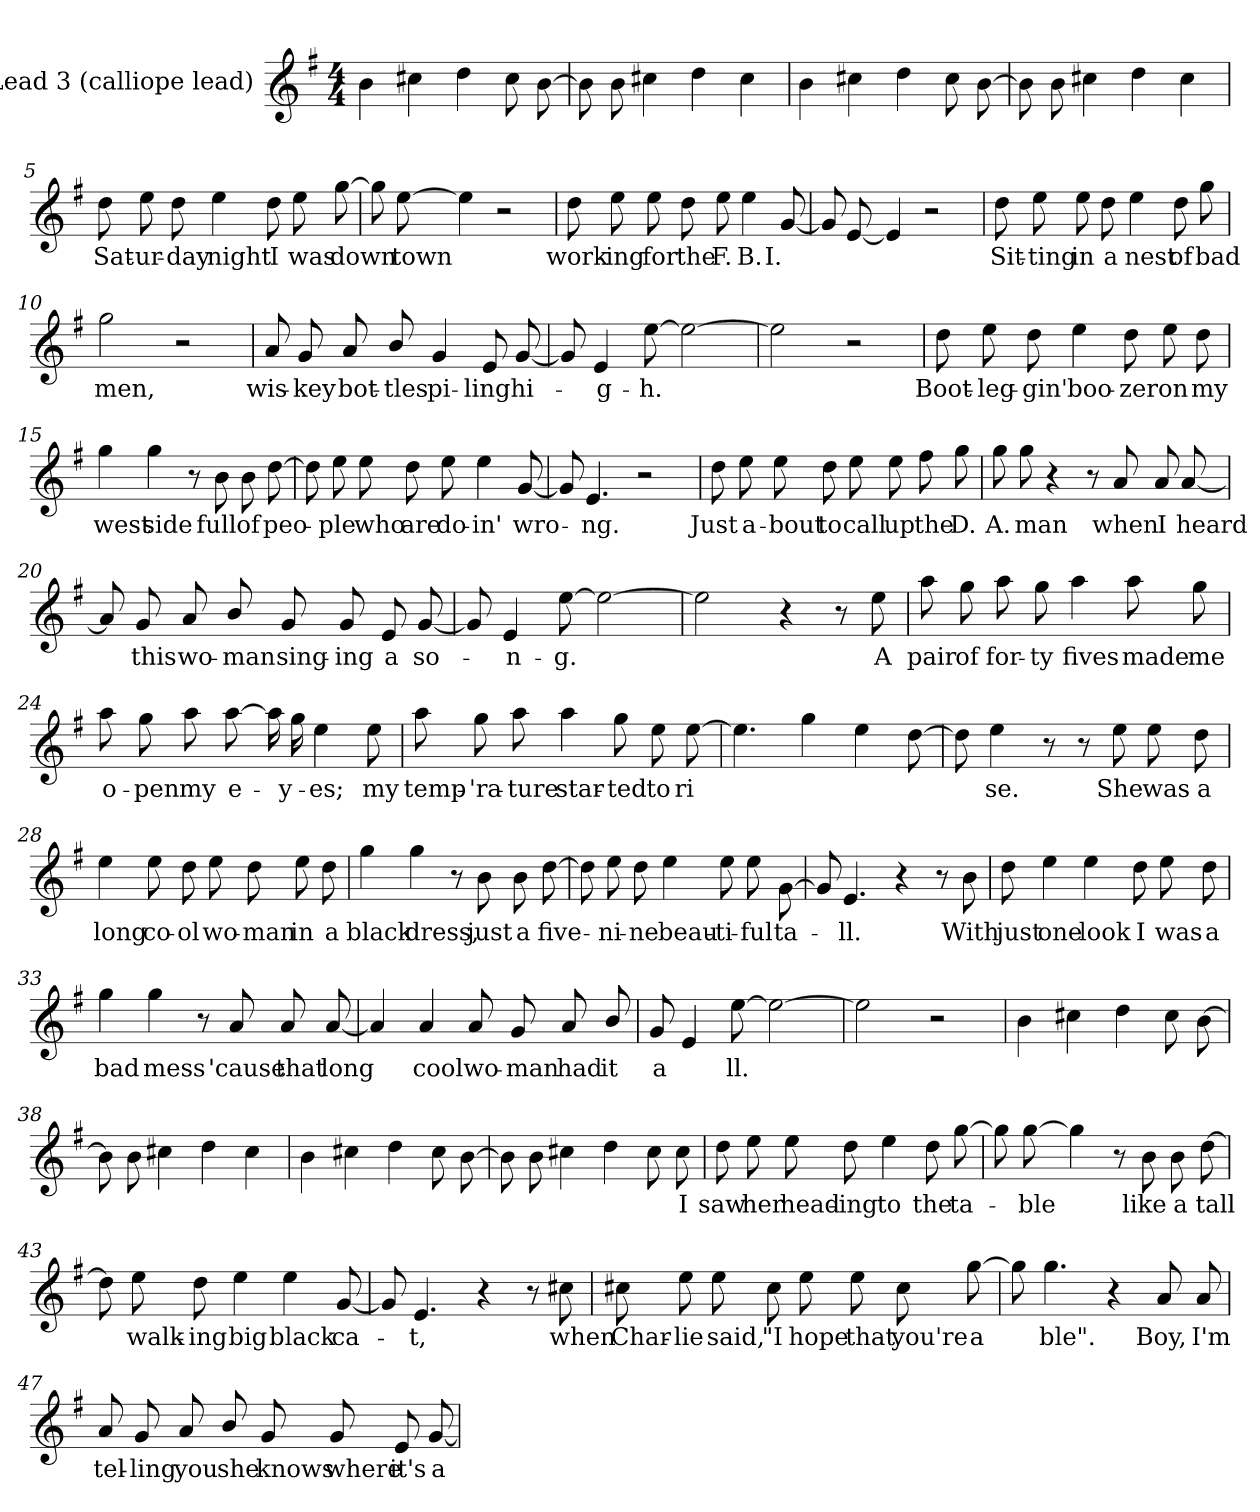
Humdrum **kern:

**kern	**text
*part1	*part1
*staff1	*staff1
*I"Lead 3 (calliope lead)	*
*I'Calliope Lead	*
*clefG2	*
*k[f#]	*
*M4/4	*
=1	=1
4b\	.
4cc#X\	.
4dd\	.
8cc#\L	.
[>8b\	.
=2	=2
8b\L]	.
8b\	.
4cc#X\	.
4dd\	.
4cc#\	.
=3	=3
4b\	.
4cc#X\	.
4dd\	.
8cc#\L	.
[>8b\	.
=4	=4
8b\L]	.
8b\	.
4cc#X\	.
4dd\	.
4cc#\	.
=5	=5
8dd\L	Sat-
8ee\	ur-
8dd\	day
4ee\	night
8dd\	I
8ee\L	was
[>8gg\	down
!!LO:LB:g=z
=6	=6
8gg\L]	.
[>8ee\	town
4ee\]	.
2r	.
=7	=7
8dd\L	work-
8ee\	ing
8ee\L	for
8dd\	the
8ee\	F.
4ee\	B.
[<8g/	I.
=8	=8
8g/L]	.
[<8e/	.
4e/]	.
2r	.
=9	=9
8dd\L	Sit-
8ee\	ting
8ee\L	in
8dd\	a
4ee\	nest
8dd\L	of
8gg\	bad
=10	=10
2gg\	men,
2r	.
!!LO:LB:g=z
=11	=11
8a/L	wis-
8g/	key
8a/L	bot-
8b/	tles
4g/	pi-
8e/L	ling
[<8g/	hi-
=12	=12
8g/]	.
4e/	g-
[>8ee\	h.
2ee\_>	.
=13	=13
2ee\]	.
2r	.
=14	=14
8dd\L	Boot-
8ee\	leg-
8dd\	gin'
4ee\	boo-
8dd\	zer
8ee\L	on
8dd\	my
!!LO:LB:g=z
=15	=15
4gg\	west
4gg\	side
8r	.
8b\	full
8b\L	of
[>8dd\	peo-
=16	=16
8dd\L]	.
8ee\	ple
8ee\L	who
8dd\	are
8ee\	do-
4ee\	in'
[<8g/	wro-
=17	=17
8g/]	.
4.e/	ng.
2r	.
=18	=18
8dd\L	Just
8ee\	a-
8ee\L	bout
8dd\	to
8ee\L	call
8ee\	up
8ff#\L	the
8gg\	D.
!!LO:LB:g=z
=19	=19
8gg\L	A.
8gg\	man
4r	.
8r	.
8a/	when
8a/L	I
[<8a/	heard
=20	=20
8a/L]	.
8g/	this
8a/L	wo-
8b/	man
8g/L	sing-
8g/	ing
8e/L	a
[<8g/	so-
=21	=21
8g/]	.
4e/	n-
[>8ee\	g.
2ee\_>	.
=22	=22
2ee\]	.
4r	.
8r	.
8ee\	A
!!LO:LB:g=z
=23	=23
8aa\L	pair
8gg\	of
8aa\L	for-
8gg\	ty
4aa\	fives
8aa\L	made
8gg\	me
=24	=24
8aa\L	o-
8gg\	pen
8aa\L	my
[>8aa\	e-
16aa\LL]	.
16gg\J	y-
4ee\	es;
8ee\	my
=25	=25
8aa\L	temp-
8gg\	'ra-
8aa\	ture
4aa\	star-
8gg\	ted
8ee\L	to
[>8ee\	ri-
=26	=26
4.ee\]	.
4gg\	-
4ee\	-
[>8dd\	-
!!LO:LB:g=z
=27	=27
8dd\]	.
4ee\	se.
8r	.
8r	.
8ee\	She
8ee\L	was
8dd\	a
=28	=28
4ee\	long
8ee\L	co-
8dd\	ol
8ee\L	wo-
8dd\	man
8ee\L	in
8dd\	a
=29	=29
4gg\	black
4gg\	dress,
8r	.
8b\	just
8b\L	a
[>8dd\	five-
=30	=30
8dd\L]	.
8ee\	ni-
8dd\	ne
4ee\	beau-
8ee\	ti-
8ee\L	ful
[<8g\	ta-
!!LO:LB:g=z
=31	=31
8g/]	.
4.e/	ll.
4r	.
8r	.
8b\	With
=32	=32
8dd\	just
4ee\	one
4ee\	look
8dd\	I
8ee\L	was
8dd\	a
=33	=33
4gg\	bad
4gg\	mess
8r	.
8a/	'cause
8a/L	that
[<8a/	long
=34	=34
4a/]	.
4a/	cool
8a/L	wo-
8g/	man
8a/L	had
8b/	it
!!LO:LB:g=z
=35	=35
8g/	a-
4e/	-
[>8ee\	ll.
2ee\_>	.
=36	=36
2ee\]	.
2r	.
=37	=37
4b\	.
4cc#X\	.
4dd\	.
8cc#\L	.
[>8b\	.
=38	=38
8b\L]	.
8b\	.
4cc#X\	.
4dd\	.
4cc#\	.
=39	=39
4b\	.
4cc#X\	.
4dd\	.
8cc#\L	.
[>8b\	.
=40	=40
8b\L]	.
8b\	.
4cc#X\	.
4dd\	.
8cc#\L	.
8cc#\	I
!!LO:PB:g=z
=41	=41
8dd\L	saw
8ee\	her
8ee\L	head-
8dd\	ing
4ee\	to
8dd\L	the
[>8gg\	ta-
=42	=42
8gg\L]	.
[>8gg\	ble
4gg\]	.
8r	.
8b\	like
8b\L	a
[>8dd\	tall
=43	=43
8dd\L]	.
8ee\	walk-
8dd\	ing
4ee\	big
4ee\	black
[<8g/	ca-
=44	=44
8g/]	.
4.e/	t,
4r	.
8r	.
8cc#X\	when
!!LO:LB:g=z
=45	=45
8cc#X\L	Char-
8ee\	lie
8ee\L	said,
8cc#\	"I
8ee\L	hope
8ee\	that
8cc#\L	you're
[>8gg\	a
=46	=46
8gg\]	.
4.gg\	ble".
4r	.
8a/L	Boy,
8a/	I'm
=47	=47
8a/L	tel-
8g/	ling
8a/L	you
8b/	she
8g/L	knows
8g/	where
8e/L	it's
[<8g/	a-
=	=
*-	*-
